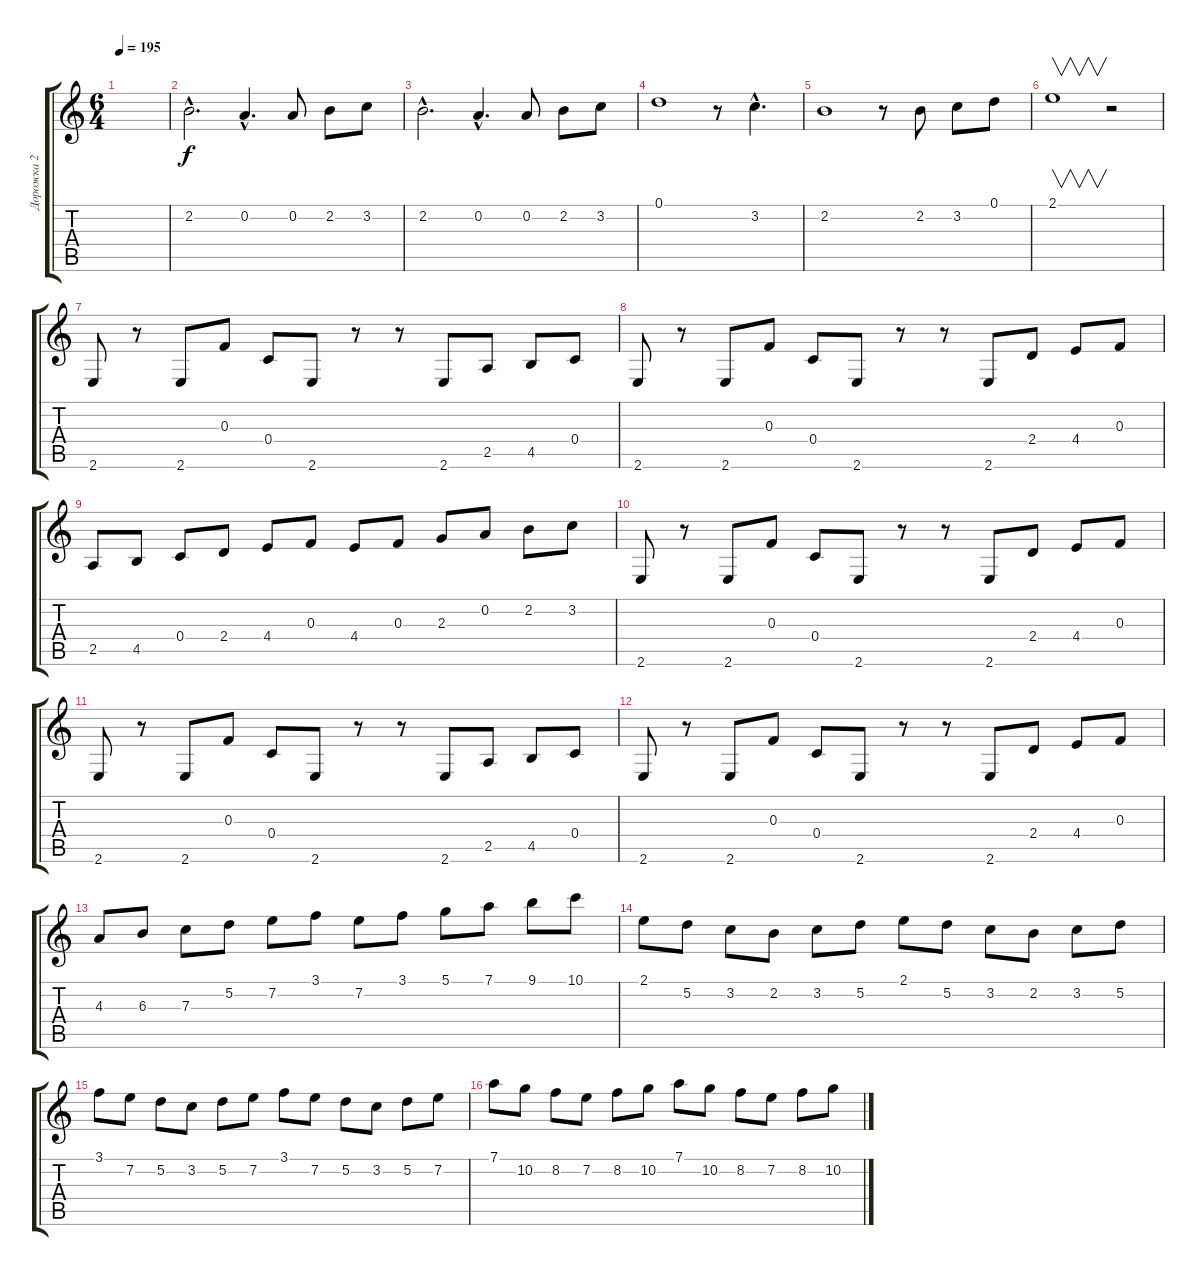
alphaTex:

\track ("Дорожка 2" "Дорожка 2") {instrument overdrivenguitar}
\staff {score tabs}
\tuning (D4 A3 F3 C3 G2 D2) {hide}
\ts (6 4)
\tempo 195
\clef g2
\ks c
|
2.2{hac}.2{d} 0.2{hac}.4{d} 0.2.8 2.2.8 3.2.8 |
2.2{hac}.2{d} 0.2{hac}.4{d} 0.2.8 2.2.8 3.2.8 |
0.1.1 r.8 3.2{hac}.4{d} |
2.2.1 r.8 2.2.8 3.2.8 0.1.8 |
2.1.1{v} r.2 |
2.6.8 r.8 2.6.8 0.3.8 0.4.8 2.6.8 r.8 r.8 2.6.8 2.5.8 4.5.8 0.4.8 |
2.6.8 r.8 2.6.8 0.3.8 0.4.8 2.6.8 r.8 r.8 2.6.8 2.4.8 4.4.8 0.3.8 |
2.5.8 4.5.8 0.4.8 2.4.8 4.4.8 0.3.8 4.4.8 0.3.8 2.3.8 0.2.8 2.2.8 3.2.8 |
2.6.8 r.8 2.6.8 0.3.8 0.4.8 2.6.8 r.8 r.8 2.6.8 2.4.8 4.4.8 0.3.8 |
2.6.8 r.8 2.6.8 0.3.8 0.4.8 2.6.8 r.8 r.8 2.6.8 2.5.8 4.5.8 0.4.8 |
2.6.8 r.8 2.6.8 0.3.8 0.4.8 2.6.8 r.8 r.8 2.6.8 2.4.8 4.4.8 0.3.8 |
4.3.8 6.3.8 7.3.8 5.2.8 7.2.8 3.1.8 7.2.8 3.1.8 5.1.8 7.1.8 9.1.8 10.1.8 |
2.1.8 5.2.8 3.2.8 2.2.8 3.2.8 5.2.8 2.1.8 5.2.8 3.2.8 2.2.8 3.2.8 5.2.8 |
3.1.8 7.2.8 5.2.8 3.2.8 5.2.8 7.2.8 3.1.8 7.2.8 5.2.8 3.2.8 5.2.8 7.2.8 |
7.1.8 10.2.8 8.2.8 7.2.8 8.2.8 10.2.8 7.1.8 10.2.8 8.2.8 7.2.8 8.2.8 10.2.8
